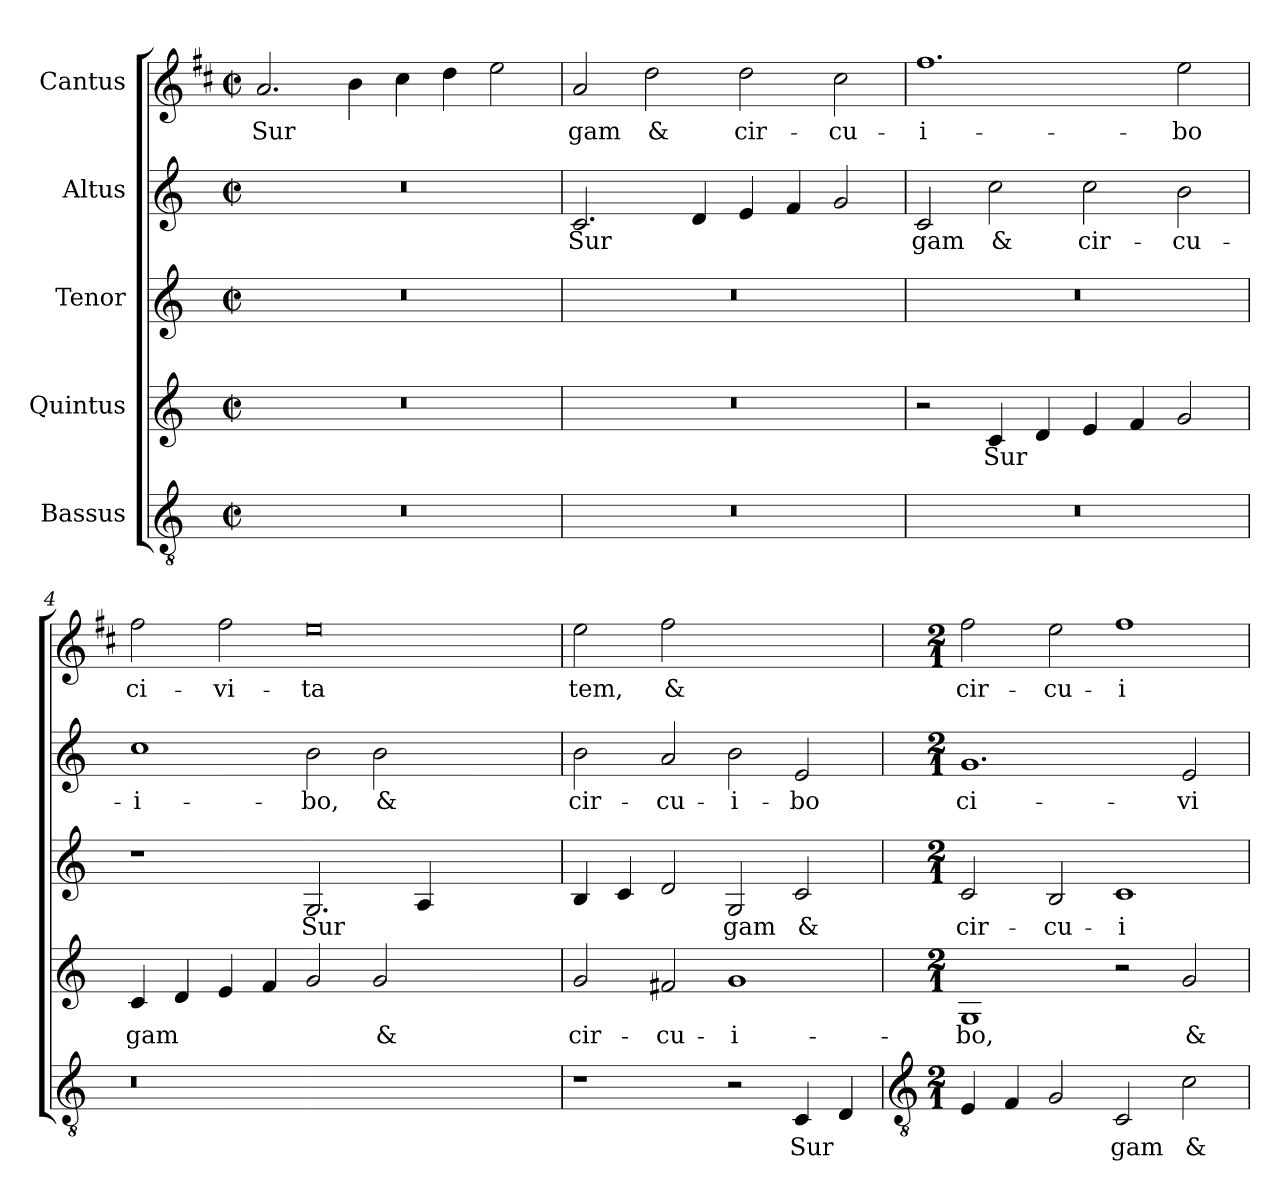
**kern	**text	**kern	**text	**kern	**text	**kern	**text	**kern	**text
*part5	*part5	*part4	*part4	*part3	*part3	*part2	*part2	*part1	*part1
*staff5	*staff5	*staff4	*staff4	*staff3	*staff3	*staff2	*staff2	*staff1	*staff1
*I"Bassus	*	*I"Quintus	*	*I"Tenor	*	*I"Altus	*	*I"Cantus	*
*clefGv2	*	*clefG2	*	*clefG2	*	*clefG2	*	*clefG2	*
*	*	*	*	*	*	*	*	*ITrd1c2	*
*k[]	*	*k[]	*	*k[]	*	*k[]	*	*k[]	*
*C:	*	*C:	*	*C:	*	*C:	*	*C:	*
*M4/2	*	*M4/2	*	*M4/2	*	*M4/2	*	*M4/2	*
*met(c|)	*	*met(c|)	*	*met(c|)	*	*met(c|)	*	*met(c|)	*
=1	=1	=1	=1	=1	=1	=1	=1	=1	=1
!	!	!	!	!	!	!	!	!	!LO:LY:b
0r	.	0r	.	0r	.	0r	.	2.g	Sur
.	.	.	.	.	.	.	.	4a	.
.	.	.	.	.	.	.	.	4b	.
.	.	.	.	.	.	.	.	4cc	.
.	.	.	.	.	.	.	.	2dd	.
=2	=2	=2	=2	=2	=2	=2	=2	=2	=2
!	!	!	!	!	!	!	!LO:LY:b	!	!LO:LY:b
0r	.	0r	.	0r	.	2.c	Sur	2g	gam
!	!	!	!	!	!	!	!	!	!LO:LY:b
.	.	.	.	.	.	.	.	2cc	&
.	.	.	.	.	.	4d	.	.	.
!	!	!	!	!	!	!	!	!	!LO:LY:b
.	.	.	.	.	.	4e	.	2cc	cir-
.	.	.	.	.	.	4f	.	.	.
!	!	!	!	!	!	!	!	!	!LO:LY:b
.	.	.	.	.	.	2g	.	2b	-cu-
=3	=3	=3	=3	=3	=3	=3	=3	=3	=3
!	!	!	!	!	!	!	!LO:LY:b	!	!LO:LY:b
0r	.	2r	.	0r	.	2c	gam	1.ee	-i-
!	!	!	!LO:LY:b	!	!	!	!LO:LY:b	!	!
.	.	4c	Sur	.	.	2cc	&	.	.
.	.	4d	.	.	.	.	.	.	.
!	!	!	!	!	!	!	!LO:LY:b	!	!
.	.	4e	.	.	.	2cc	cir-	.	.
.	.	4f	.	.	.	.	.	.	.
!	!	!	!	!	!	!	!LO:LY:b	!	!LO:LY:b
.	.	2g	.	.	.	2b	-cu-	2dd	-bo
=4	=4	=4	=4	=4	=4	=4	=4	=4	=4
!	!	!	!LO:LY:b	!	!	!	!LO:LY:b	!	!LO:LY:b
0r	.	4c	gam	1r	.	1cc	-i-	2ee	ci-
.	.	4d	.	.	.	.	.	.	.
!	!	!	!	!	!	!	!	!	!LO:LY:b
.	.	4e	.	.	.	.	.	2ee	-vi-
.	.	4f	.	.	.	.	.	.	.
!	!	!	!	!	!LO:LY:b	!	!LO:LY:b	!	!LO:LY:b
.	.	2g	.	2.G	Sur	2b	-bo,	0dd	-ta
!	!	!	!LO:LY:b	!	!	!	!LO:LY:b	!	!
.	.	2g	&	.	.	2b	&	.	.
.	.	.	.	4A	.	.	.	.	.
1ryy	.	1ryy	.	1ryy	.	1ryy	.	.	.
=5	=5	=5	=5	=5	=5	=5	=5	=5	=5
!	!	!	!LO:LY:b	!	!	!	!LO:LY:b	!	!LO:LY:b
1r	.	2g	cir-	4B	.	2b	cir-	2dd	tem,
.	.	.	.	4c	.	.	.	.	.
!	!	!	!LO:LY:b	!	!	!	!LO:LY:b	!	!LO:LY:b
.	.	2f#X	-cu-	2d	.	2a	-cu-	2ee	&
!	!	!	!LO:LY:b	!	!LO:LY:b	!	!LO:LY:b	!	!
2r	.	1g	-i-	2G	gam	2b	-i-	1ryy	.
!	!LO:LY:b	!	!	!	!LO:LY:b	!	!LO:LY:b	!	!
4C	Sur	.	.	2c	&	2e	-bo	.	.
4D	.	.	.	.	.	.	.	.	.
!!LO:LB:g=z
=6	=6	=6	=6	=6	=6	=6	=6	=6	=6
*clefGv2	*	*	*	*	*	*	*	*	*
*M2/1	*	*M2/1	*	*M2/1	*	*M2/1	*	*M2/1	*
!	!	!	!LO:LY:b	!	!LO:LY:b	!	!LO:LY:b	!	!LO:LY:b
4E	.	1G	-bo,	2c	cir-	1.g	ci-	2ee	cir-
4F	.	.	.	.	.	.	.	.	.
!	!	!	!	!	!LO:LY:b	!	!	!	!LO:LY:b
2G	.	.	.	2B	-cu-	.	.	2dd	-cu-
!	!LO:LY:b	!	!	!	!LO:LY:b	!	!	!	!LO:LY:b
2C	gam	2r	.	1c	-i-	.	.	1ee	-i-
!	!LO:LY:b	!	!LO:LY:b	!	!	!	!LO:LY:b	!	!
2c	&	2g	&	.	.	2e	-vi-	.	.
=	=	=	=	=	=	=	=	=	=
*-	*-	*-	*-	*-	*-	*-	*-	*-	*-
